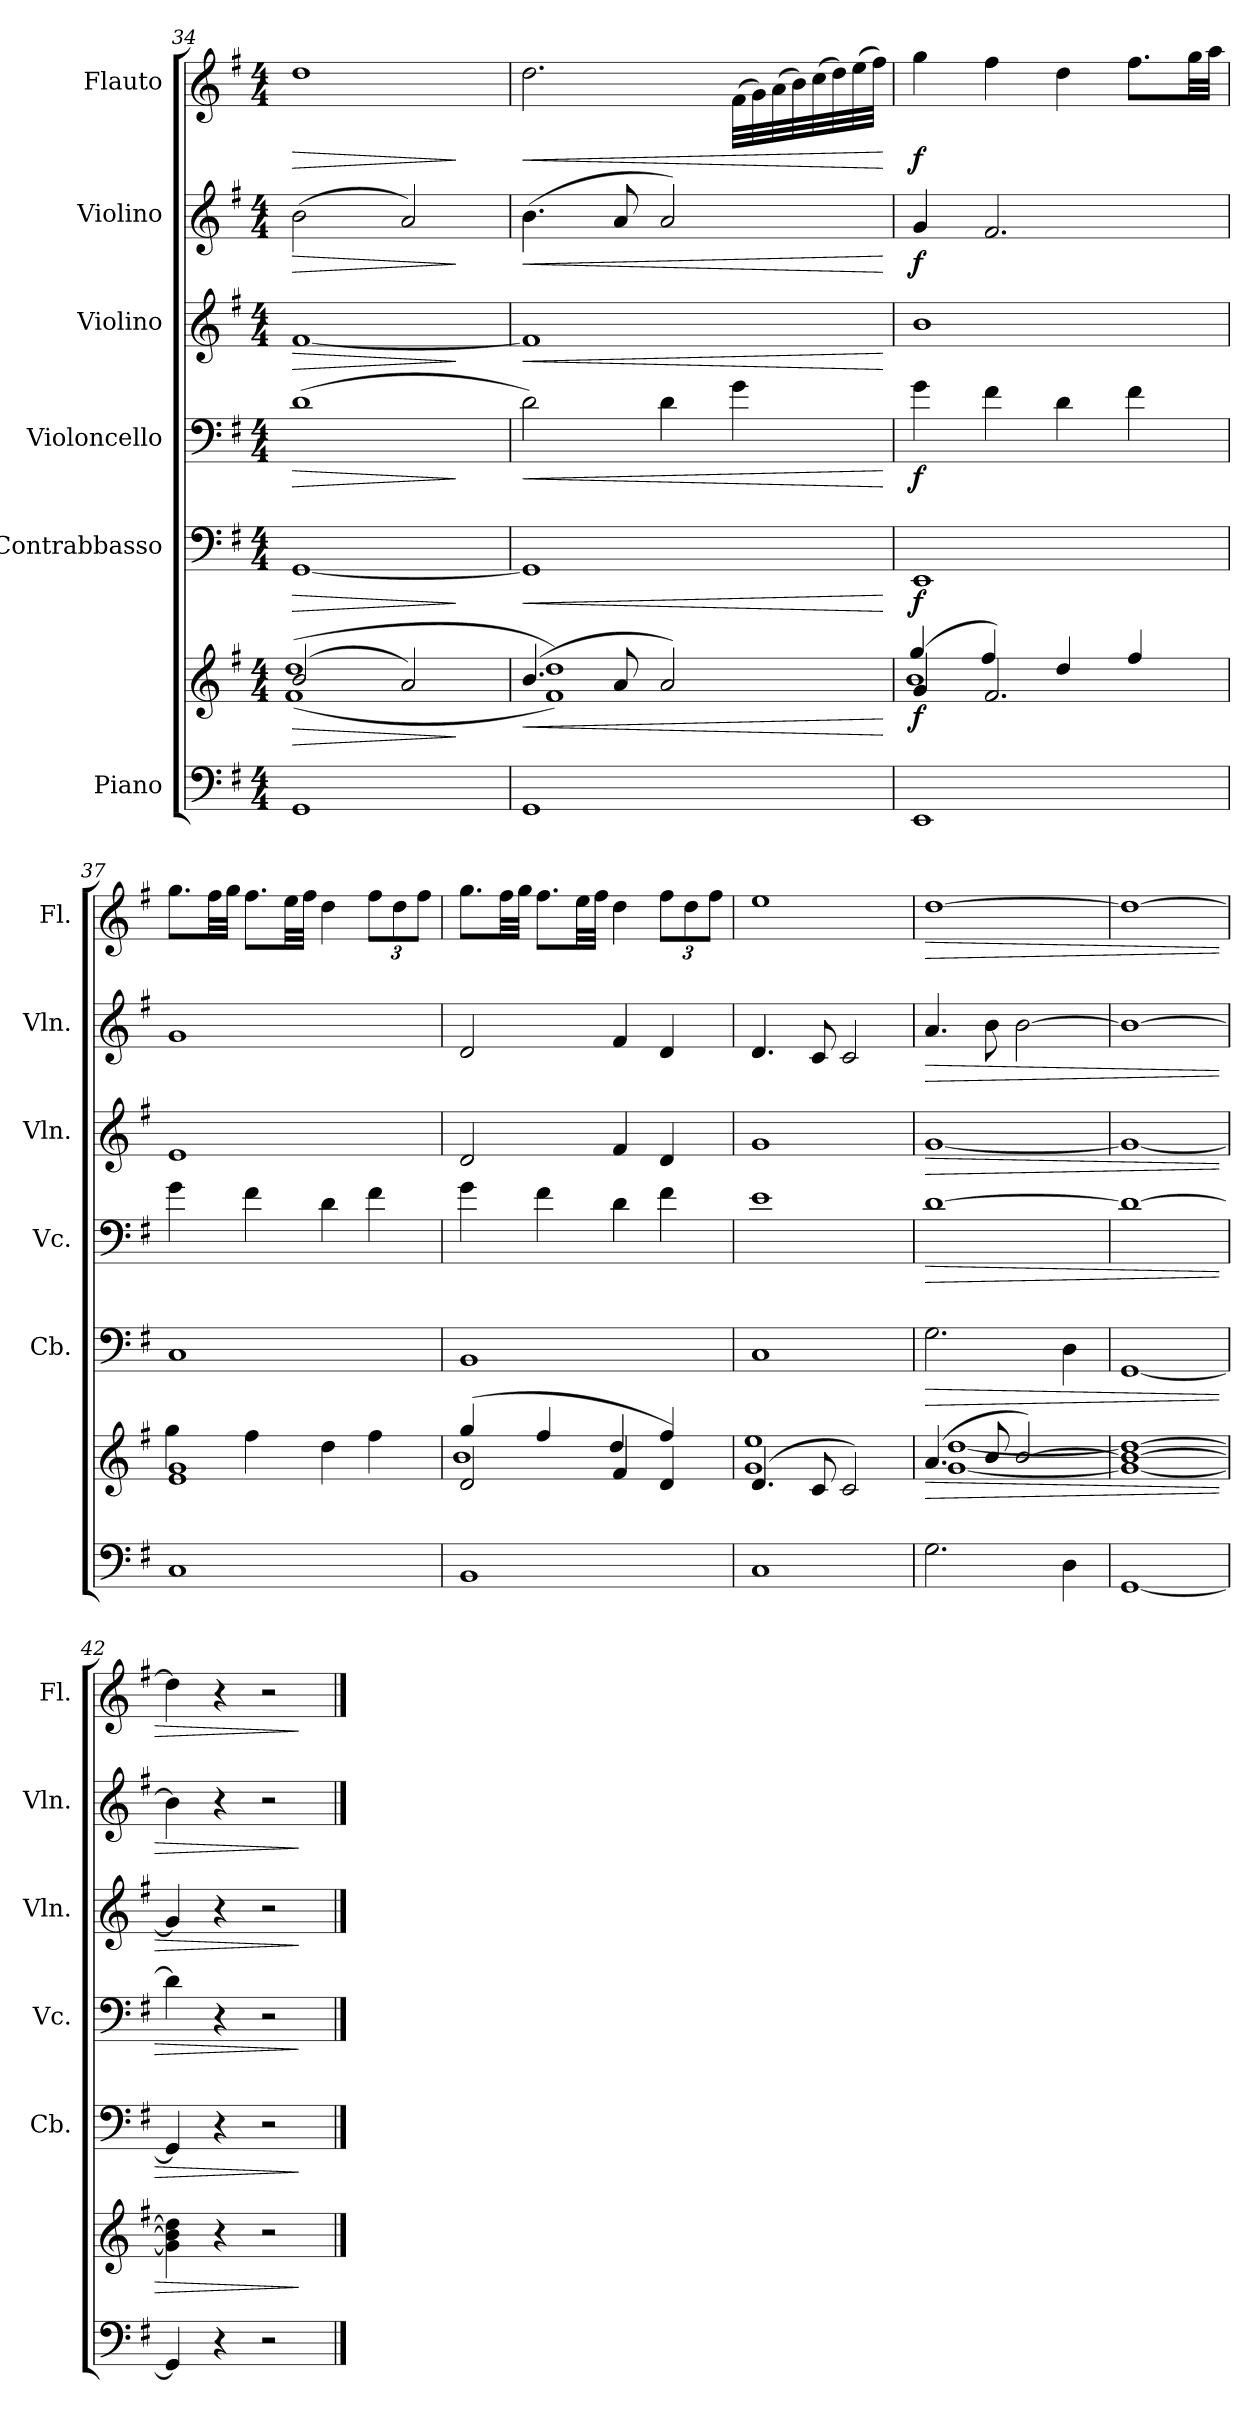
**kern	**kern	**dynam	**kern	**dynam	**kern	**dynam	**kern	**dynam	**kern	**dynam	**kern	**dynam
*part6	*part6	*part6	*part5	*part5	*part4	*part4	*part3	*part3	*part2	*part2	*part1	*part1
*staff7	*staff6	*staff6/7	*staff5	*staff5	*staff4	*staff4	*staff3	*staff3	*staff2	*staff2	*staff1	*staff1
*I"Piano	*	*	*I"Contrabbasso	*	*I"Violoncello	*	*I"Violino	*	*I"Violino	*	*I"Flauto	*
*	*	*	*I'Cb.	*	*I'Vc.	*	*I'Vln.	*	*I'Vln.	*	*I'Fl.	*
*clefF4	*clefG2	*	*clefF4	*	*clefF4	*	*clefG2	*	*clefG2	*	*clefG2	*
*	*	*	*ITrd7c12	*	*	*	*	*	*	*	*	*
*k[f#]	*k[f#]	*	*k[f#]	*	*k[f#]	*	*k[f#]	*	*k[f#]	*	*k[f#]	*
*M4/4	*M4/4	*	*M4/4	*	*M4/4	*	*M4/4	*	*M4/4	*	*M4/4	*
=34	=34	=34	=34	=34	=34	=34	=34	=34	=34	=34	=34	=34
!	!	!LO:HP:b	!	!LO:HP:b	!	!LO:HP:b	!	!LO:HP:b	!	!LO:HP:b	!	!LO:HP:b
*	*^	*	*	*	*	*	*	*	*	*	*	*
1GG	(<2b/	(<(<1f# 1dd	>	[1GGG	>	(>1d	>	[1f#	>	(>2b\	>	1dd	>
.	2a/)	.	.	.	.	.	.	.	.	2a/)	.	.	.
*	*v	*v	*	*	*	*	*	*	*	*	*	*	*
.	.	]	.	]	.	]	.	]	.	]	.	]
=35	=35	=35	=35	=35	=35	=35	=35	=35	=35	=35	=35	=35
!	!	!LO:HP:b	!	!LO:HP:b	!	!LO:HP:b	!	!LO:HP:b	!	!LO:HP:b	!	!LO:HP:b
*	*^	*	*	*	*	*	*	*	*	*	*	*
1GG	(<4.b/	1f# 1dd))	<	1GGG]	<	2d\)	<	1f#]	<	(>4.b\	<	2.dd\	<
.	8a/	.	.	.	.	.	.	.	.	8a/	.	.	.
.	2a/)	.	.	.	.	4d\	.	.	.	2a/)	.	.	.
.	.	.	.	.	.	4g\	.	.	.	.	.	(>32f#\LLL	.
.	.	.	.	.	.	.	.	.	.	.	.	32g\)	.
.	.	.	.	.	.	.	.	.	.	.	.	(>32a\	.
.	.	.	.	.	.	.	.	.	.	.	.	32b\)	.
.	.	.	.	.	.	.	.	.	.	.	.	(>32cc\	.
.	.	.	.	.	.	.	.	.	.	.	.	32dd\)	.
.	.	.	.	.	.	.	.	.	.	.	.	(>32ee\	.
.	.	.	.	.	.	.	.	.	.	.	.	32ff#\JJJ)	.
*	*v	*v	*	*	*	*	*	*	*	*	*	*	*
.	.	[	.	[	.	[	.	[	.	[	.	[
=36	=36	=36	=36	=36	=36	=36	=36	=36	=36	=36	=36	=36
*	*^	*	*	*	*	*	*	*	*	*	*	*
*	*	*^	*	*	*	*	*	*	*	*	*	*	*
!	!	!	!	!LO:DY:b	!	!LO:DY:b	!	!LO:DY:b	!	!	!	!LO:DY:b	!	!LO:DY:b
1EE	(>4g/	1b	4gg/	f	1EEE	f	4g\	f	1b	.	4g/	f	4gg\	f
.	2.f#/)	.	4ff#/	.	.	.	4f#\	.	.	.	2.f#/	.	4ff#\	.
.	.	.	4dd/	.	.	.	4d\	.	.	.	.	.	4dd\	.
.	.	.	4ff#/	.	.	.	4f#\	.	.	.	.	.	8.ff#\L	.
.	.	.	.	.	.	.	.	.	.	.	.	.	32gg\LL	.
.	.	.	.	.	.	.	.	.	.	.	.	.	32aa\JJJ	.
*	*	*v	*v	*	*	*	*	*	*	*	*	*	*	*
=37	=37	=37	=37	=37	=37	=37	=37	=37	=37	=37	=37	=37	=37
1C	1e 1g	4gg\	.	1CC	.	4g\	.	1e	.	1g	.	8.gg\L	.
.	.	.	.	.	.	.	.	.	.	.	.	32ff#\LL	.
.	.	.	.	.	.	.	.	.	.	.	.	32gg\JJJ	.
.	.	4ff#\	.	.	.	4f#\	.	.	.	.	.	8.ff#\L	.
.	.	.	.	.	.	.	.	.	.	.	.	32ee\LL	.
.	.	.	.	.	.	.	.	.	.	.	.	32ff#\JJJ	.
.	.	4dd\	.	.	.	4d\	.	.	.	.	.	4dd\	.
*	*	*	*	*	*	*	*	*	*	*	*	*Xbrackettup	*
.	.	4ff#\	.	.	.	4f#\	.	.	.	.	.	12ff#\L	.
.	.	.	.	.	.	.	.	.	.	.	.	12dd\	.
.	.	.	.	.	.	.	.	.	.	.	.	12ff#\J	.
=38	=38	=38	=38	=38	=38	=38	=38	=38	=38	=38	=38	=38	=38
*	*	*^	*	*	*	*	*	*	*	*	*	*	*
1BB	(>2d/	1b	4gg/	.	1BBB	.	4g\	.	2d/	.	2d/	.	8.gg\L	.
.	.	.	.	.	.	.	.	.	.	.	.	.	32ff#\LL	.
.	.	.	.	.	.	.	.	.	.	.	.	.	32gg\JJJ	.
.	.	.	4ff#/	.	.	.	4f#\	.	.	.	.	.	8.ff#\L	.
.	.	.	.	.	.	.	.	.	.	.	.	.	32ee\LL	.
.	.	.	.	.	.	.	.	.	.	.	.	.	32ff#\JJJ	.
.	4f#/	.	4dd/	.	.	.	4d\	.	4f#/	.	4f#/	.	4dd\	.
.	4d/)	.	4ff#/	.	.	.	4f#\	.	4d/	.	4d/	.	12ff#\L	.
.	.	.	.	.	.	.	.	.	.	.	.	.	12dd\	.
.	.	.	.	.	.	.	.	.	.	.	.	.	12ff#\J	.
*	*	*v	*v	*	*	*	*	*	*	*	*	*	*	*
=39	=39	=39	=39	=39	=39	=39	=39	=39	=39	=39	=39	=39	=39
1C	(<4.d/	1g 1ee	.	1CC	.	1e	.	1g	.	4.d/	.	1ee	.
.	8c/	.	.	.	.	.	.	.	.	8c/	.	.	.
.	2c/)	.	.	.	.	.	.	.	.	2c/	.	.	.
!!LO:PB:g=z
=40	=40	=40	=40	=40	=40	=40	=40	=40	=40	=40	=40	=40	=40
!	!	!	!LO:HP:b	!	!LO:HP:b	!	!LO:HP:b	!	!LO:HP:b	!	!LO:HP:b	!	!LO:HP:b
2.G\	(<4.a/	[1g [1dd	>	2.GG\	>	[1d	>	[1g	>	4.a/	>	[1dd	>
.	8b/	.	.	.	.	.	.	.	.	8b\	.	.	.
.	[2b/)	.	.	.	.	.	.	.	.	[2b\	.	.	.
4D\	.	.	.	4DD\	.	.	.	.	.	.	.	.	.
*	*v	*v	*	*	*	*	*	*	*	*	*	*	*
=41	=41	=41	=41	=41	=41	=41	=41	=41	=41	=41	=41	=41
[1GG	1g_ 1b_ 1dd_	.	[1GGG	.	1d_	.	1g_	.	1b_	.	1dd_	.
=42	=42	=42	=42	=42	=42	=42	=42	=42	=42	=42	=42	=42
4GG/]	4g\] 4b\] 4dd\]	.	4GGG/]	.	4d\]	.	4g/]	.	4b\]	.	4dd\]	.
4r	4r	.	4r	.	4r	.	4r	.	4r	.	4r	.
2r	2r	.	2r	.	2r	.	2r	.	2r	.	2r	.
.	.	]	.	]	.	]	.	]	.	]	.	]
==	==	==	==	==	==	==	==	==	==	==	==	==
*-	*-	*-	*-	*-	*-	*-	*-	*-	*-	*-	*-	*-
